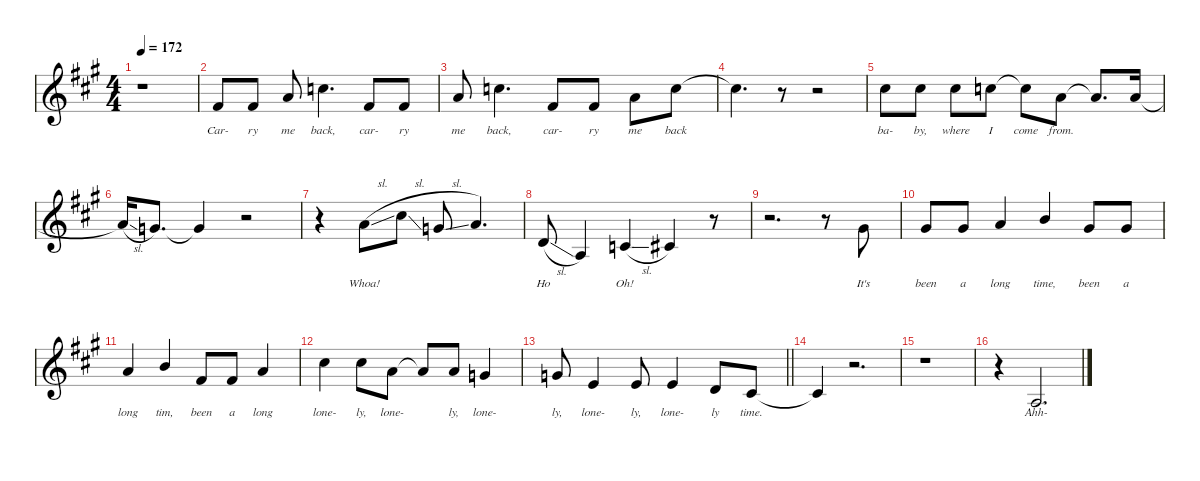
\defaultSystemsLayout 4
\hideDynamics
\bracketExtendMode nobrackets
\singleTrackTrackNamePolicy hidden
\multiTrackTrackNamePolicy hidden
\firstSystemTrackNameMode fullname
\firstSystemTrackNameOrientation horizontal
\otherSystemsTrackNameOrientation horizontal
\track ("Vocals" "clar.") {defaultSystemsLayout 8 instrument clarinet}
\staff {score}
\tuning (E4 B3 G3 D3 A2 E2)
\ts (4 4)
\tempo 172
\clef g2
\ks a
r.1{dy f beam Down} |
16.4{acc #}.8{lyrics (0 "Car-") lyrics (1 "") lyrics (2 "") lyrics (3 "") lyrics (4 "") beam Up} 16.4{acc #}.8{lyrics (0 "ry") lyrics (1 "") lyrics (2 "") lyrics (3 "") lyrics (4 "") beam Up} 14.3{acc forcenatural}.8{lyrics (0 "me") lyrics (1 "") lyrics (2 "") lyrics (3 "") lyrics (4 "") beam Up} 13.2{acc forcenatural}.4{d lyrics (0 "back,") lyrics (1 "") lyrics (2 "") lyrics (3 "") lyrics (4 "") beam Down} 16.4{acc #}.8{lyrics (0 "car-") lyrics (1 "") lyrics (2 "") lyrics (3 "") lyrics (4 "") beam Up} 16.4{acc #}.8{lyrics (0 "ry") lyrics (1 "") lyrics (2 "") lyrics (3 "") lyrics (4 "") beam Up} |
14.3{acc forcenatural}.8{lyrics (0 "me") lyrics (1 "") lyrics (2 "") lyrics (3 "") lyrics (4 "") beam Up} 13.2{acc forcenatural}.4{d lyrics (0 "back,") lyrics (1 "") lyrics (2 "") lyrics (3 "") lyrics (4 "") beam Down} 16.4{acc #}.8{lyrics (0 "car-") lyrics (1 "") lyrics (2 "") lyrics (3 "") lyrics (4 "") beam Up} 16.4{acc #}.8{lyrics (0 "ry") lyrics (1 "") lyrics (2 "") lyrics (3 "") lyrics (4 "") beam Up} 14.3{acc forcenatural}.8{lyrics (0 "me") lyrics (1 "") lyrics (2 "") lyrics (3 "") lyrics (4 "") beam Down} 13.2{acc forcenatural}.8{lyrics (0 "back") lyrics (1 "") lyrics (2 "") lyrics (3 "") lyrics (4 "") beam Down} |
13.2{t acc forcenatural}.4{d beam Down} r.8{beam Down} r.2{beam Down} |
14.2{acc #}.8{lyrics (0 "ba-") lyrics (1 "") lyrics (2 "") lyrics (3 "") lyrics (4 "") beam Down} 14.2{acc #}.8{lyrics (0 "by,") lyrics (1 "") lyrics (2 "") lyrics (3 "") lyrics (4 "") beam Down} 14.2{acc #}.8{lyrics (0 "where") lyrics (1 "") lyrics (2 "") lyrics (3 "") lyrics (4 "") beam Down} 13.2{acc forcenatural}.8{lyrics (0 "I") lyrics (1 "") lyrics (2 "") lyrics (3 "") lyrics (4 "") beam Down} 13.2{t acc forcenatural}.8{lyrics (0 "come") lyrics (1 "") lyrics (2 "") lyrics (3 "") lyrics (4 "") beam Down} 14.3{acc forcenatural}.8{lyrics (0 "from.") lyrics (1 "") lyrics (2 "") lyrics (3 "") lyrics (4 "") beam Down} 14.3{t acc forcenatural}.8{d beam Up} 14.3{acc forcenatural}.16{beam Up} |
14.3{sl t acc forcenatural}.16{beam Up} 12.3{acc forcenatural}.8{d beam Up} 12.3{t acc forcenatural}.4{beam Up} r.2{beam Up} |
r.4{beam Down} 10.2{sl acc forcenatural}.8{lyrics (0 "Whoa!") lyrics (1 "") lyrics (2 "") lyrics (3 "") lyrics (4 "") beam Down} 14.2{sl acc #}.8{beam Down} 8.2{sl acc forcenatural}.8{beam Up} 10.2{acc forcenatural}.4{d beam Up} |
12.4{sl acc forcenatural}.8{lyrics (0 "Ho") lyrics (1 "") lyrics (2 "") lyrics (3 "") lyrics (4 "") beam Up} 7.4{acc forcenatural}.4{beam Up} 10.4{sl acc forcenatural}.4{lyrics (0 "Oh!") lyrics (1 "") lyrics (2 "") lyrics (3 "") lyrics (4 "") beam Up} 11.4{acc #}.4{beam Up} r.8{beam Up} |
r.2{d beam Down} r.8{beam Down} 13.3{acc #}.8{lyrics (0 "It's") lyrics (1 "") lyrics (2 "") lyrics (3 "") lyrics (4 "") beam Up} |
13.3{acc #}.8{lyrics (0 "been") lyrics (1 "") lyrics (2 "") lyrics (3 "") lyrics (4 "") beam Up} 13.3{acc #}.8{lyrics (0 "a") lyrics (1 "") lyrics (2 "") lyrics (3 "") lyrics (4 "") beam Up} 14.3{acc forcenatural}.4{lyrics (0 "long") lyrics (1 "") lyrics (2 "") lyrics (3 "") lyrics (4 "") beam Up} 12.2{acc forcenatural}.4{lyrics (0 "time,") lyrics (1 "") lyrics (2 "") lyrics (3 "") lyrics (4 "") beam Up} 13.3{acc #}.8{lyrics (0 "been") lyrics (1 "") lyrics (2 "") lyrics (3 "") lyrics (4 "") beam Up} 13.3{acc #}.8{lyrics (0 "a") lyrics (1 "") lyrics (2 "") lyrics (3 "") lyrics (4 "") beam Up} |
14.3{acc forcenatural}.4{lyrics (0 "long") lyrics (1 "") lyrics (2 "") lyrics (3 "") lyrics (4 "") beam Up} 12.2{acc forcenatural}.4{lyrics (0 "tim,") lyrics (1 "") lyrics (2 "") lyrics (3 "") lyrics (4 "") beam Up} 16.4{acc #}.8{lyrics (0 "been") lyrics (1 "") lyrics (2 "") lyrics (3 "") lyrics (4 "") beam Up} 16.4{acc #}.8{lyrics (0 "a") lyrics (1 "") lyrics (2 "") lyrics (3 "") lyrics (4 "") beam Up} 14.3{acc forcenatural}.4{lyrics (0 "long") lyrics (1 "") lyrics (2 "") lyrics (3 "") lyrics (4 "") beam Up} |
14.2{acc #}.4{lyrics (0 "lone-") lyrics (1 "") lyrics (2 "") lyrics (3 "") lyrics (4 "") beam Down} 14.2{acc #}.8{lyrics (0 "ly,") lyrics (1 "") lyrics (2 "") lyrics (3 "") lyrics (4 "") beam Down} 14.3{acc forcenatural}.8{lyrics (0 "lone-") lyrics (1 "") lyrics (2 "") lyrics (3 "") lyrics (4 "") beam Down} 14.3{t acc forcenatural}.8{beam Up} 14.3{acc forcenatural}.8{lyrics (0 "ly,") lyrics (1 "") lyrics (2 "") lyrics (3 "") lyrics (4 "") beam Up} 12.3{acc forcenatural}.4{lyrics (0 "lone-") lyrics (1 "") lyrics (2 "") lyrics (3 "") lyrics (4 "") beam Up} |
\barLineRight lightlight
12.3{acc forcenatural}.8{lyrics (0 "ly,") lyrics (1 "") lyrics (2 "") lyrics (3 "") lyrics (4 "") beam Up} 14.4{acc forcenatural}.4{lyrics (0 "lone-") lyrics (1 "") lyrics (2 "") lyrics (3 "") lyrics (4 "") beam Up} 14.4{acc forcenatural}.8{lyrics (0 "ly,") lyrics (1 "") lyrics (2 "") lyrics (3 "") lyrics (4 "") beam Up} 14.4{acc forcenatural}.4{lyrics (0 "lone-") lyrics (1 "") lyrics (2 "") lyrics (3 "") lyrics (4 "") beam Up} 12.4{acc forcenatural}.8{lyrics (0 "ly") lyrics (1 "") lyrics (2 "") lyrics (3 "") lyrics (4 "") beam Up} 16.5{acc #}.8{lyrics (0 "time.") lyrics (1 "") lyrics (2 "") lyrics (3 "") lyrics (4 "") beam Up} |
16.5{t acc #}.4{beam Up} r.2{d beam Up} |
r.1{beam Down} |
r.4{beam Down} 2.3{sl acc forcenatural}.2{d lyrics (0 "Ahh-") lyrics (1 "") lyrics (2 "") lyrics (3 "") lyrics (4 "") beam Up}
